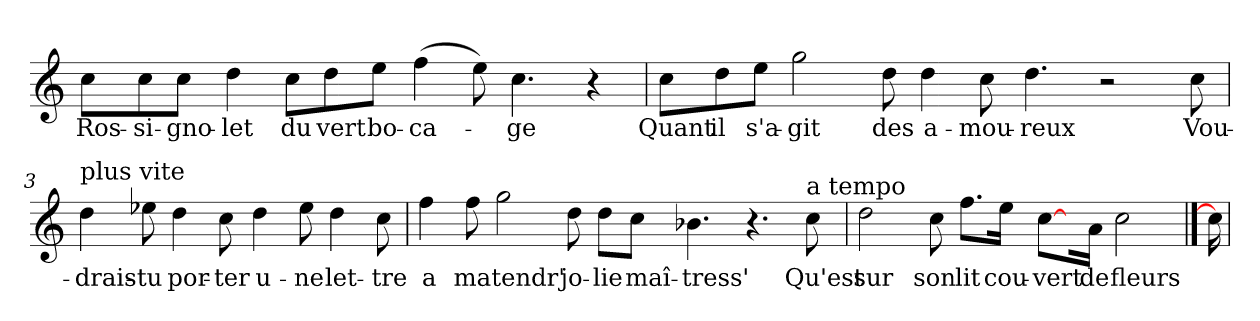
**kern	**text
*part1	*part1
*staff1	*staff1
*clefG2	*
*k[]	*
*C:	*
=1	=1
!	!LO:LY:b
8cc\L	Ros-
!	!LO:LY:b
8cc\	-si-
!	!LO:LY:b
8cc\J	-gno-
!	!LO:LY:b
4dd\	-let
!	!LO:LY:b
8cc\L	du
!	!LO:LY:b
8dd\	vert
!	!LO:LY:b
8ee\J	bo-
!	!LO:LY:b
(>4ff\	-ca-
8ee\)	.
!	!LO:LY:b
4.cc\	-ge
4r	.
=2	=2
!	!LO:LY:b
8cc\L	Quant
!	!LO:LY:b
8dd\	il
!	!LO:LY:b
8ee\J	s'a-
!	!LO:LY:b
2gg\	-git
!	!LO:LY:b
8dd\	des
!	!LO:LY:b
4dd\	a-
!	!LO:LY:b
8cc\	-mou-
!	!LO:LY:b
4.dd\	-reux
2r	.
!	!LO:LY:b
8cc\	Vou-
!!LO:LB:g=z
=3	=3
!LO:TX:a:t=plus vite	!
!	!LO:LY:b
4dd\	-drais-
!	!LO:LY:b
8ee-X\	-tu
!	!LO:LY:b
4dd\	por-
!	!LO:LY:b
8cc\	-ter
!	!LO:LY:b
4dd\	u-
!	!LO:LY:b
8ee-\	-ne
!	!LO:LY:b
4dd\	let-
!	!LO:LY:b
8cc\	-tre
=4	=4
!	!LO:LY:b
4ff\	a
!	!LO:LY:b
8ff\	ma
!	!LO:LY:b
2gg\	tendr'
!	!LO:LY:b
8dd\	jo-
!	!LO:LY:b
8dd\L	-lie
!	!LO:LY:b
8cc\J	maî-
!	!LO:LY:b
4.b-X\	-tress'
4.r	.
!LO:TX:a:t=a tempo	!
!	!LO:LY:b
8cc\	Qu'est
=5	=5
!	!LO:LY:b
2dd\	sur
!	!LO:LY:b
8cc\	son
!	!LO:LY:b
8.ff\L	lit
!	!LO:LY:b
16ee\Jk	cou-
!	!LO:LY:b
[8cc\L	-vert
16ryy	.
!	!LO:LY:b
16a\Jk	de
!	!LO:LY:b
2cc\	fleurs
==6	==6
16cc\L]	.
=	=
*-	*-
